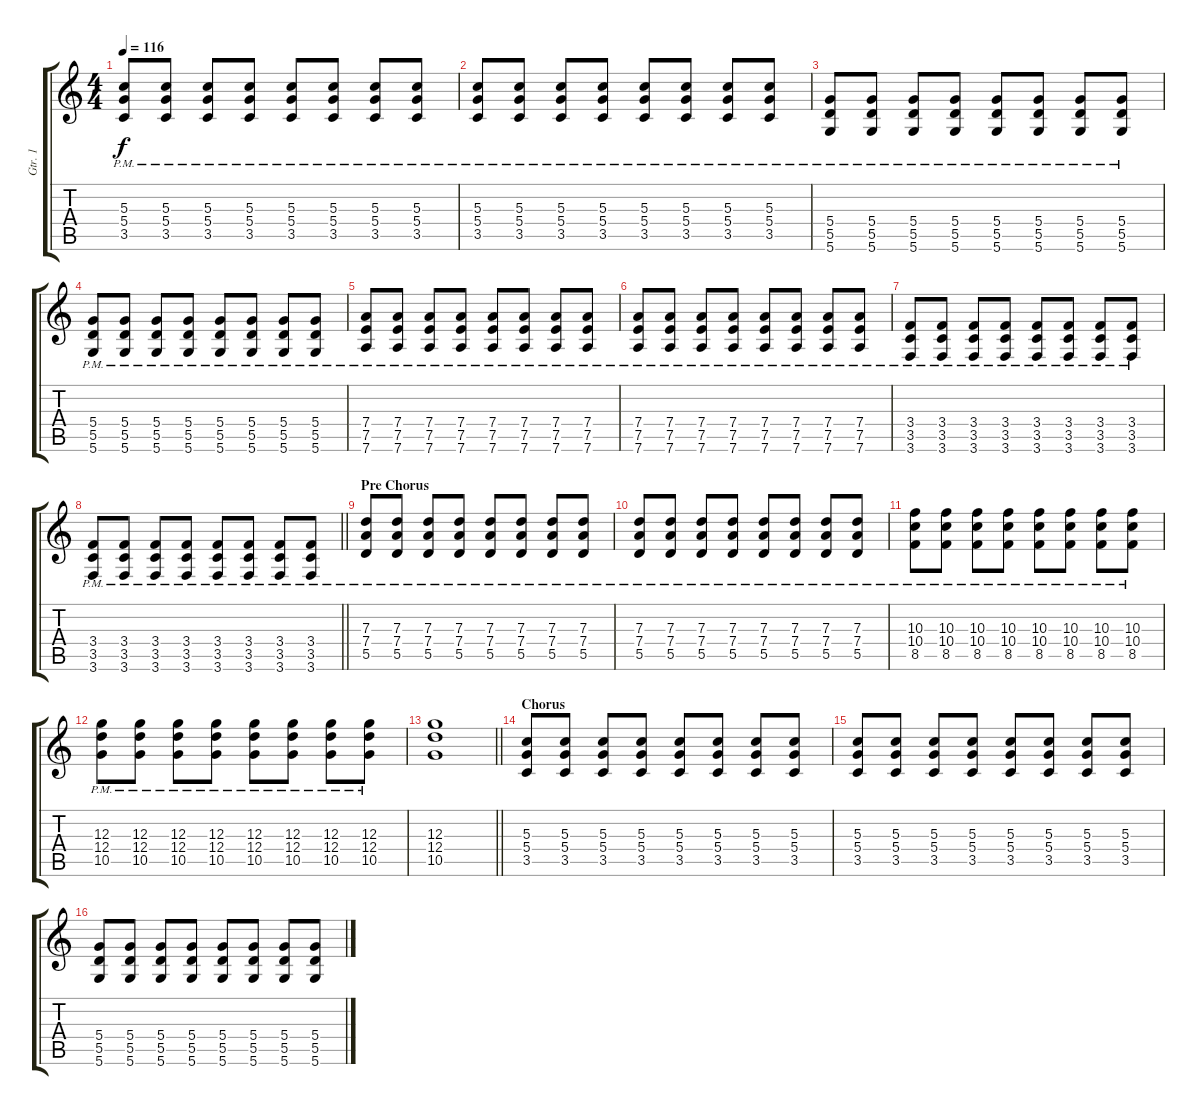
\track ("Gtr. 1" "Gtr. 1") {instrument distortionguitar}
\staff {score tabs}
\tuning (E4 B3 G3 D3 A2 D2) {hide}
\ts (4 4)
\tempo 116
\clef g2
\ks c
(5.3{pm} 5.4{pm} 3.5{pm}).8{dy f} (5.3{pm} 5.4{pm} 3.5{pm}).8 (5.3{pm} 5.4{pm} 3.5{pm}).8 (5.3{pm} 5.4{pm} 3.5{pm}).8 (5.3{pm} 5.4{pm} 3.5{pm}).8 (5.3{pm} 5.4{pm} 3.5{pm}).8 (5.3{pm} 5.4{pm} 3.5{pm}).8 (5.3{pm} 5.4{pm} 3.5{pm}).8 |
(5.3{pm} 5.4{pm} 3.5{pm}).8 (5.3{pm} 5.4{pm} 3.5{pm}).8 (5.3{pm} 5.4{pm} 3.5{pm}).8 (5.3{pm} 5.4{pm} 3.5{pm}).8 (5.3{pm} 5.4{pm} 3.5{pm}).8 (5.3{pm} 5.4{pm} 3.5{pm}).8 (5.3{pm} 5.4{pm} 3.5{pm}).8 (5.3{pm} 5.4{pm} 3.5{pm}).8 |
(5.4{pm} 5.5{pm} 5.6{pm}).8 (5.4{pm} 5.5{pm} 5.6{pm}).8 (5.4{pm} 5.5{pm} 5.6{pm}).8 (5.4{pm} 5.5{pm} 5.6{pm}).8 (5.4{pm} 5.5{pm} 5.6{pm}).8 (5.4{pm} 5.5{pm} 5.6{pm}).8 (5.4{pm} 5.5{pm} 5.6{pm}).8 (5.4{pm} 5.5{pm} 5.6{pm}).8 |
(5.4{pm} 5.5{pm} 5.6{pm}).8 (5.4{pm} 5.5{pm} 5.6{pm}).8 (5.4{pm} 5.5{pm} 5.6{pm}).8 (5.4{pm} 5.5{pm} 5.6{pm}).8 (5.4{pm} 5.5{pm} 5.6{pm}).8 (5.4{pm} 5.5{pm} 5.6{pm}).8 (5.4{pm} 5.5{pm} 5.6{pm}).8 (5.4{pm} 5.5{pm} 5.6{pm}).8 |
(7.4{pm} 7.5{pm} 7.6{pm}).8 (7.4{pm} 7.5{pm} 7.6{pm}).8 (7.4{pm} 7.5{pm} 7.6{pm}).8 (7.4{pm} 7.5{pm} 7.6{pm}).8 (7.4{pm} 7.5{pm} 7.6{pm}).8 (7.4{pm} 7.5{pm} 7.6{pm}).8 (7.4{pm} 7.5{pm} 7.6{pm}).8 (7.4{pm} 7.5{pm} 7.6{pm}).8 |
(7.4{pm} 7.5{pm} 7.6{pm}).8 (7.4{pm} 7.5{pm} 7.6{pm}).8 (7.4{pm} 7.5{pm} 7.6{pm}).8 (7.4{pm} 7.5{pm} 7.6{pm}).8 (7.4{pm} 7.5{pm} 7.6{pm}).8 (7.4{pm} 7.5{pm} 7.6{pm}).8 (7.4{pm} 7.5{pm} 7.6{pm}).8 (7.4{pm} 7.5{pm} 7.6{pm}).8 |
(3.4{pm} 3.5{pm} 3.6{pm}).8 (3.4{pm} 3.5{pm} 3.6{pm}).8 (3.4{pm} 3.5{pm} 3.6{pm}).8 (3.4{pm} 3.5{pm} 3.6{pm}).8 (3.4{pm} 3.5{pm} 3.6{pm}).8 (3.4{pm} 3.5{pm} 3.6{pm}).8 (3.4{pm} 3.5{pm} 3.6{pm}).8 (3.4{pm} 3.5{pm} 3.6{pm}).8 |
\barLineRight lightlight
(3.4{pm} 3.5{pm} 3.6{pm}).8 (3.4{pm} 3.5{pm} 3.6{pm}).8 (3.4{pm} 3.5{pm} 3.6{pm}).8 (3.4{pm} 3.5{pm} 3.6{pm}).8 (3.4{pm} 3.5{pm} 3.6{pm}).8 (3.4{pm} 3.5{pm} 3.6{pm}).8 (3.4{pm} 3.5{pm} 3.6{pm}).8 (3.4{pm} 3.5{pm} 3.6{pm}).8 |
\section ("" "Pre Chorus")
(7.3{pm} 7.4{pm} 5.5{pm}).8 (7.3{pm} 7.4{pm} 5.5{pm}).8 (7.3{pm} 7.4{pm} 5.5{pm}).8 (7.3{pm} 7.4{pm} 5.5{pm}).8 (7.3{pm} 7.4{pm} 5.5{pm}).8 (7.3{pm} 7.4{pm} 5.5{pm}).8 (7.3{pm} 7.4{pm} 5.5{pm}).8 (7.3{pm} 7.4{pm} 5.5{pm}).8 |
(7.3{pm} 7.4{pm} 5.5{pm}).8 (7.3{pm} 7.4{pm} 5.5{pm}).8 (7.3{pm} 7.4{pm} 5.5{pm}).8 (7.3{pm} 7.4{pm} 5.5{pm}).8 (7.3{pm} 7.4{pm} 5.5{pm}).8 (7.3{pm} 7.4{pm} 5.5{pm}).8 (7.3{pm} 7.4{pm} 5.5{pm}).8 (7.3{pm} 7.4{pm} 5.5{pm}).8 |
(10.3{pm} 10.4{pm} 8.5{pm}).8 (10.3{pm} 10.4{pm} 8.5{pm}).8 (10.3{pm} 10.4{pm} 8.5{pm}).8 (10.3{pm} 10.4{pm} 8.5{pm}).8 (10.3{pm} 10.4{pm} 8.5{pm}).8 (10.3{pm} 10.4{pm} 8.5{pm}).8 (10.3{pm} 10.4{pm} 8.5{pm}).8 (10.3{pm} 10.4{pm} 8.5{pm}).8 |
(12.3{pm} 12.4{pm} 10.5{pm}).8 (12.3{pm} 12.4{pm} 10.5{pm}).8 (12.3{pm} 12.4{pm} 10.5{pm}).8 (12.3{pm} 12.4{pm} 10.5{pm}).8 (12.3{pm} 12.4{pm} 10.5{pm}).8 (12.3{pm} 12.4{pm} 10.5{pm}).8 (12.3{pm} 12.4{pm} 10.5{pm}).8 (12.3{pm} 12.4{pm} 10.5{pm}).8 |
\barLineRight lightlight
(12.3 12.4 10.5).1 |
\section ("" "Chorus")
(5.3 5.4 3.5).8 (5.3 5.4 3.5).8 (5.3 5.4 3.5).8 (5.3 5.4 3.5).8 (5.3 5.4 3.5).8 (5.3 5.4 3.5).8 (5.3 5.4 3.5).8 (5.3 5.4 3.5).8 |
(5.3 5.4 3.5).8 (5.3 5.4 3.5).8 (5.3 5.4 3.5).8 (5.3 5.4 3.5).8 (5.3 5.4 3.5).8 (5.3 5.4 3.5).8 (5.3 5.4 3.5).8 (5.3 5.4 3.5).8 |
(5.4 5.5 5.6).8 (5.4 5.5 5.6).8 (5.4 5.5 5.6).8 (5.4 5.5 5.6).8 (5.4 5.5 5.6).8 (5.4 5.5 5.6).8 (5.4 5.5 5.6).8 (5.4 5.5 5.6).8
